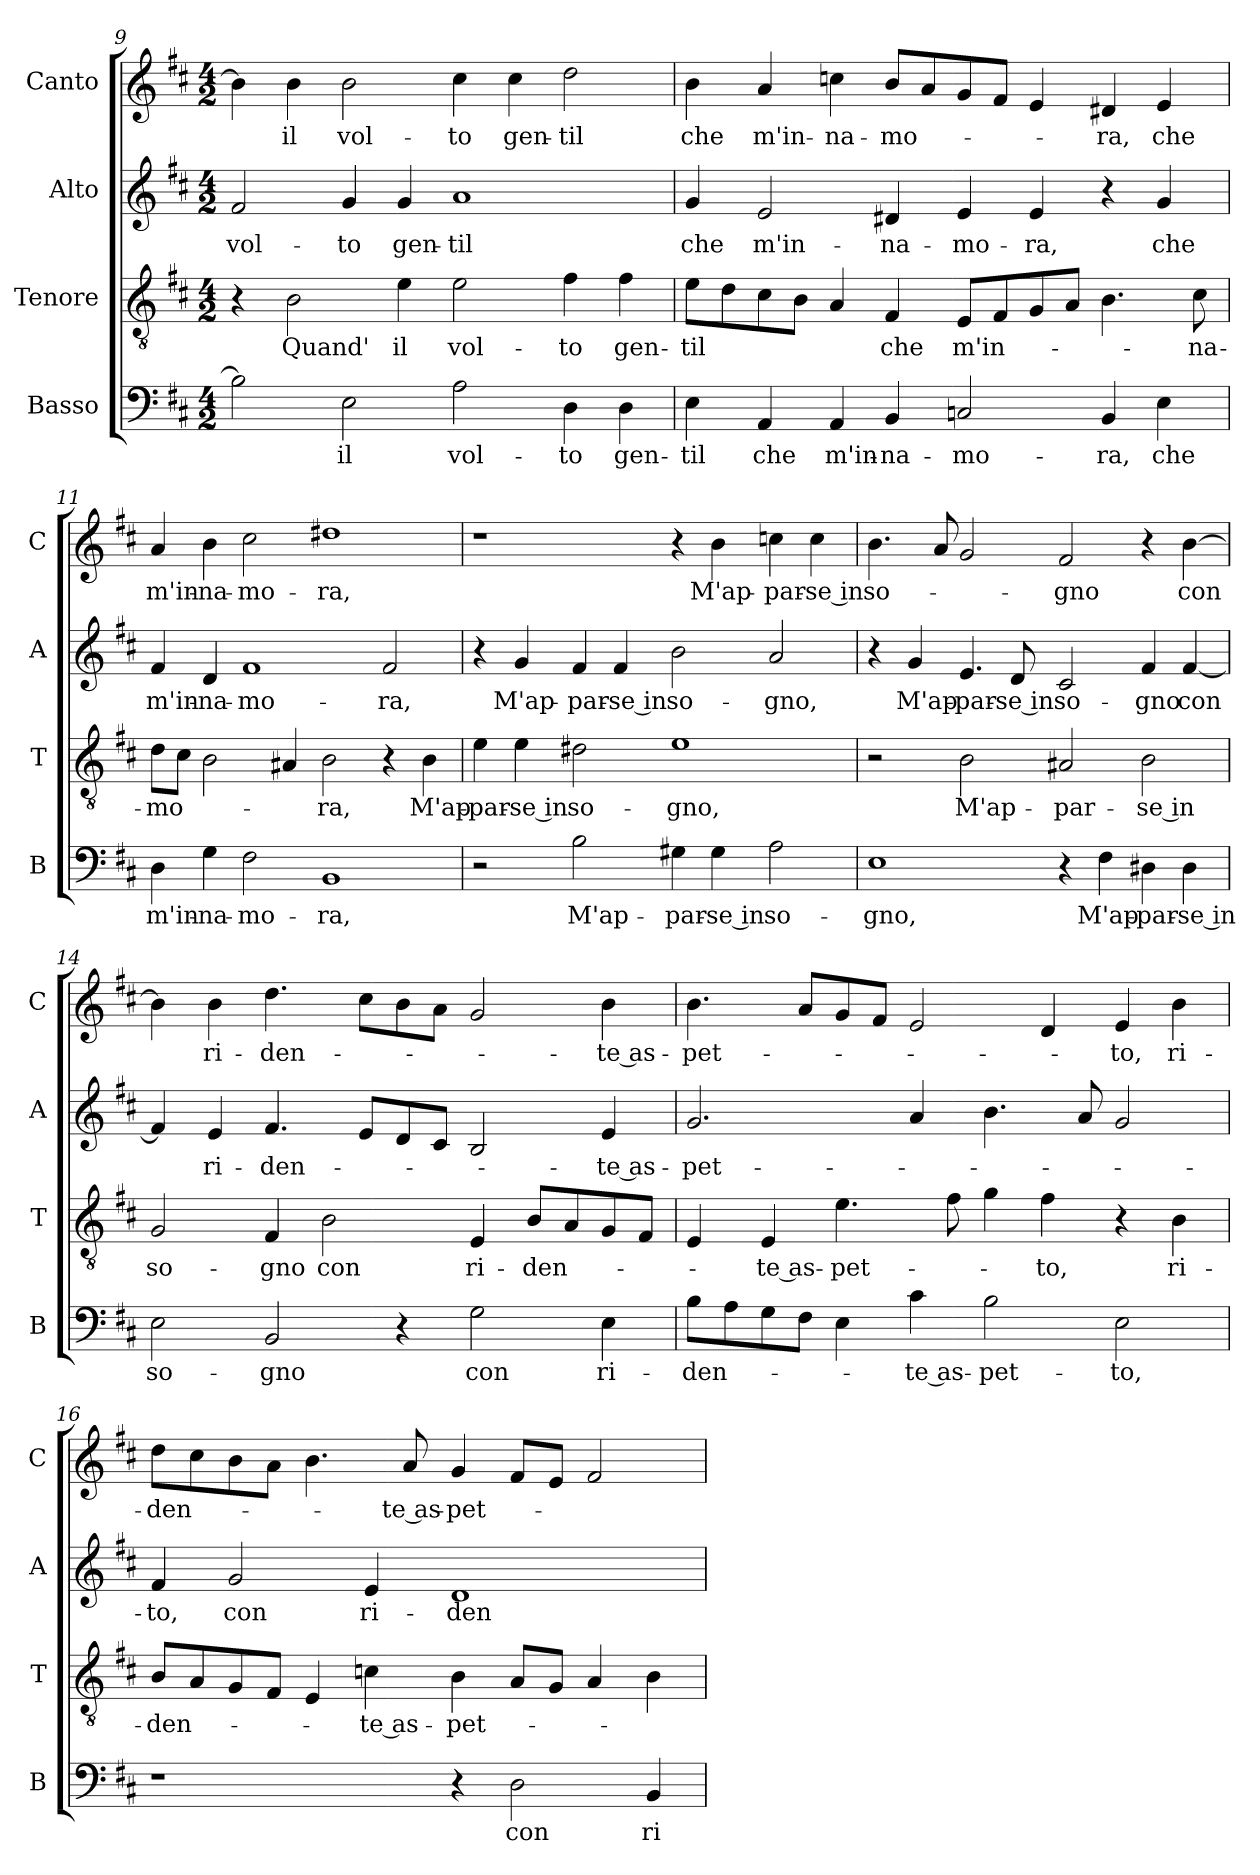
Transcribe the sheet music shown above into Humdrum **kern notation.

**kern	**text	**kern	**text	**kern	**text	**kern	**text
*part4	*part4	*part3	*part3	*part2	*part2	*part1	*part1
*staff4	*staff4	*staff3	*staff3	*staff2	*staff2	*staff1	*staff1
*I"Basso	*	*I"Tenore	*	*I"Alto	*	*I"Canto	*
*I'B	*	*I'T	*	*I'A	*	*I'C	*
!!LO:LB:g=z
*clefF4	*	*clefGv2	*	*clefG2	*	*clefG2	*
*k[f#c#]	*	*k[f#c#]	*	*k[f#c#]	*	*k[f#c#]	*
*D:	*	*D:	*	*D:	*	*D:	*
*M4/2	*	*M4/2	*	*M4/2	*	*M4/2	*
=9	=9	=9	=9	=9	=9	=9	=9
!	!	!	!	!	!LO:LY:b	!	!
2B\]	.	4r	.	2f#/	vol-	4b\]	.
!	!	!	!LO:LY:b	!	!	!	!LO:LY:b
.	.	2B\	Quand'	.	.	4b\	il
!	!LO:LY:b	!	!	!	!LO:LY:b	!	!LO:LY:b
2E\	il	.	.	4g/	-to	2b\	vol-
!	!	!	!LO:LY:b	!	!LO:LY:b	!	!
.	.	4e\	il	4g/	gen-	.	.
!	!LO:LY:b	!	!LO:LY:b	!	!LO:LY:b	!	!LO:LY:b
2A\	vol-	2e\	vol-	1a	-til	4cc#\	-to
!	!	!	!	!	!	!	!LO:LY:b
.	.	.	.	.	.	4cc#\	gen-
!	!LO:LY:b	!	!LO:LY:b	!	!	!	!LO:LY:b
4D\	-to	4f#\	-to	.	.	2dd\	-til
!	!LO:LY:b	!	!LO:LY:b	!	!	!	!
4D\	gen-	4f#\	gen-	.	.	.	.
=10	=10	=10	=10	=10	=10	=10	=10
!	!LO:LY:b	!	!LO:LY:b	!	!LO:LY:b	!	!LO:LY:b
4E\	-til	8e\L	-til	4g/	che	4b\	che
.	.	8d\	.	.	.	.	.
!	!LO:LY:b	!	!	!	!LO:LY:b	!	!LO:LY:b
4AA/	che	8c#\	.	2e/	m'in-	4a/	m'in-
.	.	8B\J	.	.	.	.	.
!	!LO:LY:b	!	!	!	!	!	!LO:LY:b
4AA/	m'in-	4A/	.	.	.	4ccn\	-na-
!	!LO:LY:b	!	!LO:LY:b	!	!LO:LY:b	!	!LO:LY:b
4BB/	-na-	4F#/	che	4d#X/	-na-	8b/L	-mo-
.	.	.	.	.	.	8a/	.
!	!LO:LY:b	!	!LO:LY:b	!	!LO:LY:b	!	!
2Cn/	-mo-	8E/L	m'in-	4e/	-mo-	8g/	.
.	.	8F#/	.	.	.	8f#/J	.
!	!	!	!	!	!LO:LY:b	!	!
.	.	8G/	.	4e/	-ra,	4e/	.
.	.	8A/J	.	.	.	.	.
!	!LO:LY:b	!	!	!	!	!	!LO:LY:b
4BB/	-ra,	4.B\	.	4r	.	4d#X/	-ra,
!	!LO:LY:b	!	!	!	!LO:LY:b	!	!LO:LY:b
4E\	che	.	.	4g/	che	4e/	che
!	!	!	!LO:LY:b	!	!	!	!
.	.	8c#\	-na-	.	.	.	.
!!LO:PB:g=z
=11	=11	=11	=11	=11	=11	=11	=11
!	!LO:LY:b	!	!LO:LY:b	!	!LO:LY:b	!	!LO:LY:b
4D\	m'in-	8d\L	-mo-	4f#/	m'in-	4a/	m'in-
.	.	8c#\J	.	.	.	.	.
!	!LO:LY:b	!	!	!	!LO:LY:b	!	!LO:LY:b
4G\	-na-	2B\	.	4d/	-na-	4b\	-na-
!	!LO:LY:b	!	!	!	!LO:LY:b	!	!LO:LY:b
2F#\	-mo-	.	.	1f#	-mo-	2cc#\	-mo-
.	.	4A#X/	.	.	.	.	.
!	!LO:LY:b	!	!LO:LY:b	!	!	!	!LO:LY:b
1BB	-ra,	2B\	-ra,	.	.	1dd#X	-ra,
!	!	!	!	!	!LO:LY:b	!	!
.	.	4r	.	2f#/	-ra,	.	.
!	!	!	!LO:LY:b	!	!	!	!
.	.	4B\	M'ap-	.	.	.	.
=12	=12	=12	=12	=12	=12	=12	=12
!	!	!	!LO:LY:b	!	!	!	!
2r	.	4e\	-par-	4r	.	1r	.
!	!	!	!LO:LY:b	!	!LO:LY:b	!	!
.	.	4e\	-se in	4g/	M'ap-	.	.
!	!LO:LY:b	!	!LO:LY:b	!	!LO:LY:b	!	!
2B\	M'ap-	2d#X\	so-	4f#/	-par-	.	.
!	!	!	!	!	!LO:LY:b	!	!
.	.	.	.	4f#/	-se in	.	.
!	!LO:LY:b	!	!LO:LY:b	!	!LO:LY:b	!	!
4G#X\	-par-	1e	-gno,	2b\	so-	4r	.
!	!LO:LY:b	!	!	!	!	!	!LO:LY:b
4G#\	-se in	.	.	.	.	4b\	M'ap-
!	!LO:LY:b	!	!	!	!LO:LY:b	!	!LO:LY:b
2A\	so-	.	.	2a/	-gno,	4ccn\	-par-
!	!	!	!	!	!	!	!LO:LY:b
.	.	.	.	.	.	4cc\	-se in
!!LO:LB:g=z
=13	=13	=13	=13	=13	=13	=13	=13
!	!LO:LY:b	!	!	!	!	!	!LO:LY:b
1E	-gno,	2r	.	4r	.	4.b\	so-
!	!	!	!	!	!LO:LY:b	!	!
.	.	.	.	4g/	M'ap-	.	.
.	.	.	.	.	.	8a/	.
!	!	!	!LO:LY:b	!	!LO:LY:b	!	!
.	.	2B\	M'ap-	4.e/	-par-	2g/	.
!	!	!	!	!	!LO:LY:b	!	!
.	.	.	.	8d/	-se in	.	.
!	!	!	!LO:LY:b	!	!LO:LY:b	!	!LO:LY:b
4r	.	2A#X/	-par-	2c#/	so-	2f#/	-gno
!	!LO:LY:b	!	!	!	!	!	!
4F#\	M'ap-	.	.	.	.	.	.
!	!LO:LY:b	!	!LO:LY:b	!	!LO:LY:b	!	!
4D#X\	-par-	2B\	-se in	4f#/	-gno	4r	.
!	!LO:LY:b	!	!	!	!LO:LY:b	!	!LO:LY:b
4D#\	-se in	.	.	[4f#/	con	[4b\	con
=14	=14	=14	=14	=14	=14	=14	=14
!	!LO:LY:b	!	!LO:LY:b	!	!	!	!
2E\	so-	2G/	so-	4f#/]	.	4b\]	.
!	!	!	!	!	!LO:LY:b	!	!LO:LY:b
.	.	.	.	4e/	ri-	4b\	ri-
!	!LO:LY:b	!	!LO:LY:b	!	!LO:LY:b	!	!LO:LY:b
2BB/	-gno	4F#/	-gno	4.f#/	-den-	4.dd\	-den-
!	!	!	!LO:LY:b	!	!	!	!
.	.	2B\	con	.	.	.	.
.	.	.	.	8e/L	.	8cc#\L	.
4r	.	.	.	8d/	.	8b\	.
.	.	.	.	8c#/J	.	8a\J	.
!	!LO:LY:b	!	!LO:LY:b	!	!	!	!
2G\	con	4E/	ri-	2B/	.	2g/	.
!	!	!	!LO:LY:b	!	!	!	!
.	.	8B/L	-den-	.	.	.	.
.	.	8A/	.	.	.	.	.
!	!LO:LY:b	!	!	!	!LO:LY:b	!	!LO:LY:b
4E\	ri-	8G/	.	4e/	-te as-	4b\	-te as-
.	.	8F#/J	.	.	.	.	.
!!LO:PB:g=z
=15	=15	=15	=15	=15	=15	=15	=15
!	!LO:LY:b	!	!	!	!LO:LY:b	!	!LO:LY:b
8B\L	-den-	4E/	.	2.g/	-pet-	4.b\	-pet-
8A\	.	.	.	.	.	.	.
!	!	!	!LO:LY:b	!	!	!	!
8G\	.	4E/	-te as-	.	.	.	.
8F#\J	.	.	.	.	.	8a/L	.
!	!	!	!LO:LY:b	!	!	!	!
4E\	.	4.e\	-pet-	.	.	8g/	.
.	.	.	.	.	.	8f#/J	.
!	!LO:LY:b	!	!	!	!	!	!
4c#\	-te as-	.	.	4a/	.	2e/	.
.	.	8f#\	.	.	.	.	.
!	!LO:LY:b	!	!	!	!	!	!
2B\	-pet-	4g\	.	4.b\	.	.	.
!	!	!	!LO:LY:b	!	!	!	!
.	.	4f#\	-to,	.	.	4d/	.
.	.	.	.	8a/	.	.	.
!	!LO:LY:b	!	!	!	!	!	!LO:LY:b
2E\	-to,	4r	.	2g/	.	4e/	-to,
!	!	!	!LO:LY:b	!	!	!	!LO:LY:b
.	.	4B\	ri-	.	.	4b\	ri-
=16	=16	=16	=16	=16	=16	=16	=16
!	!	!	!LO:LY:b	!	!LO:LY:b	!	!LO:LY:b
1r	.	8B/L	-den-	4f#/	-to,	8dd\L	-den-
.	.	8A/	.	.	.	8cc#\	.
!	!	!	!	!	!LO:LY:b	!	!
.	.	8G/	.	2g/	con	8b\	.
.	.	8F#/J	.	.	.	8a\J	.
.	.	4E/	.	.	.	4.b\	.
!	!	!	!LO:LY:b	!	!LO:LY:b	!	!
.	.	4cn\	-te as-	4e/	ri-	.	.
!	!	!	!	!	!	!	!LO:LY:b
.	.	.	.	.	.	8a/	-te as-
!	!	!	!LO:LY:b	!	!LO:LY:b	!	!LO:LY:b
4r	.	4B\	-pet-	1d	-den-	4g/	-pet-
!	!LO:LY:b	!	!	!	!	!	!
2D\	con	8A/L	.	.	.	8f#/L	.
.	.	8G/J	.	.	.	8e/J	.
.	.	4A/	.	.	.	2f#/	.
!	!LO:LY:b	!	!	!	!	!	!
4BB/	ri-	4B\	.	.	.	.	.
=	=	=	=	=	=	=	=
*-	*-	*-	*-	*-	*-	*-	*-
